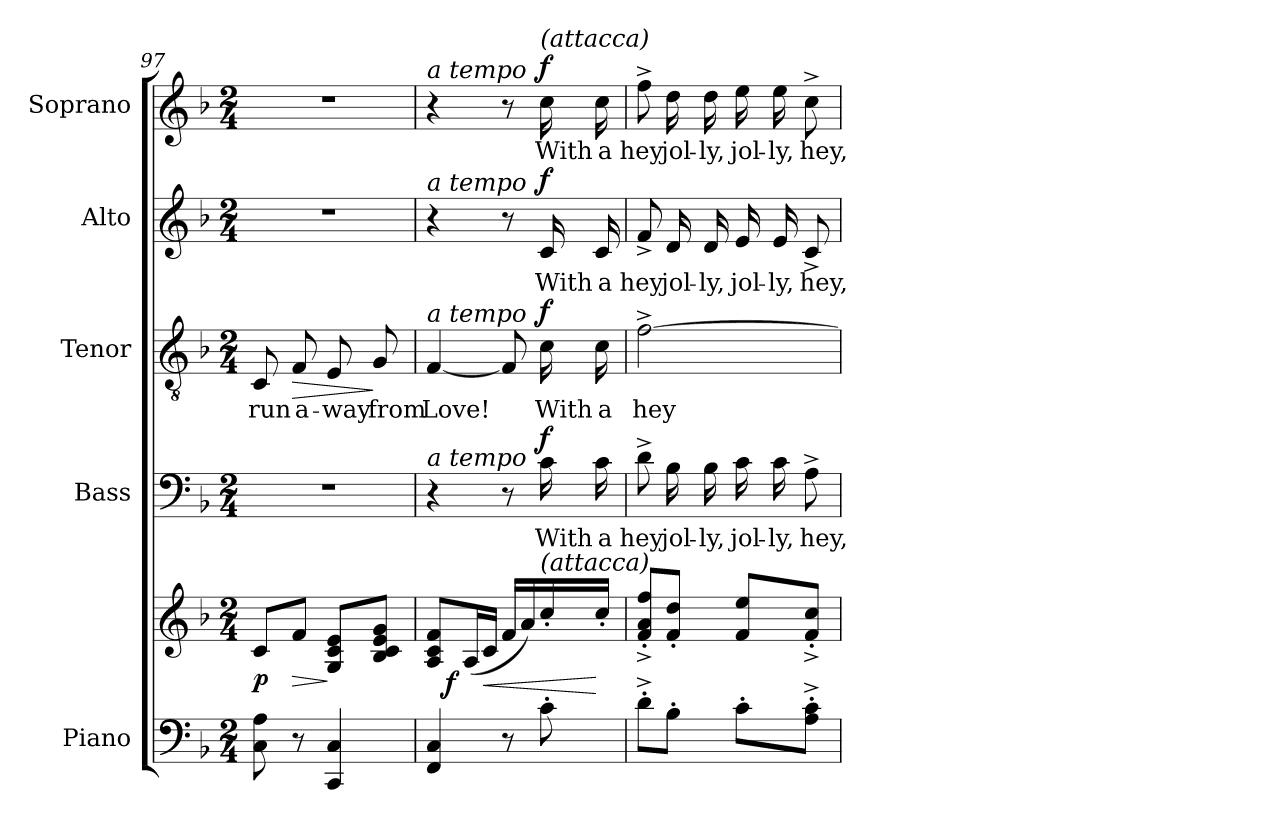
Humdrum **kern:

**kern	**kern	**dynam	**kern	**text	**dynam	**kern	**text	**dynam	**kern	**text	**dynam	**kern	**text	**dynam
*part5	*part5	*part5	*part4	*part4	*part4	*part3	*part3	*part3	*part2	*part2	*part2	*part1	*part1	*part1
*staff6	*staff5	*staff5/6	*staff4	*staff4	*staff4	*staff3	*staff3	*staff3	*staff2	*staff2	*staff2	*staff1	*staff1	*staff1
*I"Piano	*	*	*I"Bass	*	*	*I"Tenor	*	*	*I"Alto	*	*	*I"Soprano	*	*
*I'Pno.	*	*	*I'B.	*	*	*I'T.	*	*	*I'A.	*	*	*I'S.	*	*
*clefF4	*clefG2	*	*clefF4	*	*	*clefGv2	*	*	*clefG2	*	*	*clefG2	*	*
*	*	*	*	*	*	*ITrd7c12	*	*	*	*	*	*	*	*
*k[b-]	*k[b-]	*	*k[b-]	*	*	*k[b-]	*	*	*k[b-]	*	*	*k[b-]	*	*
*F:	*F:	*	*F:	*	*	*F:	*	*	*F:	*	*	*F:	*	*
*M2/4	*M2/4	*	*M2/4	*	*	*M2/4	*	*	*M2/4	*	*	*M2/4	*	*
=97	=97	=97	=97	=97	=97	=97	=97	=97	=97	=97	=97	=97	=97	=97
!	!	!	!LO:N:vis=1	!	!	!	!	!	!	!	!	!	!	!
!	!	!	!	!	!	!	!LO:LY:b:color=#000000	!	!LO:N:vis=1	!	!	!LO:N:vis=1	!	!
8Ci\ 8Ai	8ci/L	p	2r	.	.	8CCi/	run	.	2r	.	.	2r	.	.
!	!	!LO:HP:b	!	!	!	!	!	!	!	!	!	!	!	!
!	!	!	!	!	!	!	!LO:LY:b:color=#000000	!LO:HP:b	!	!	!	!	!	!
8r	8fi/J	>	.	.	.	8FFi/	a-	>	.	.	.	.	.	.
!	!	!	!	!	!	!	!LO:LY:b:color=#000000	!	!	!	!	!	!	!
4CCi/ 4Ci	8Gi/ 8ci 8eiL	]	.	.	.	8EEi/	-way	.	.	.	.	.	.	.
!	!	!	!	!	!	!	!LO:LY:b:color=#000000	!	!	!	!	!	!	!
.	8B-i/ 8ci 8ei 8giJ	.	.	.	.	8GGi/	from	]	.	.	.	.	.	.
=98	=98	=98	=98	=98	=98	=98	=98	=98	=98	=98	=98	=98	=98	=98
!	!	!	!	!	!	!	!	!	!	!	!	!LO:TX:a:i:t=a tempo	!	!
!	!	!	!	!	!	!	!	!	!LO:TX:a:i:t=a tempo	!	!	!	!	!
!	!	!	!	!	!	!LO:TX:a:i:t=a tempo	!	!	!	!	!	!	!	!
!	!	!	!LO:TX:a:i:t=a tempo	!	!	!	!	!	!	!	!	!	!	!
!	!LO:TX:b:i:t=a tempo	!	!	!	!	!	!	!	!	!	!	!	!	!
!	!	!	!	!	!	!	!LO:LY:b:color=#000000	!	!	!	!	!	!	!
*	*^	*	*	*	*	*	*	*	*	*	*	*	*	*
4FFi/ 4Ci	8Ai/ 8ci 8fiL	16ryy	.	4r	.	.	[4FFi/	Love!	.	4r	.	.	4r	.	.
.	.	1024ryy	.	.	.	.	.	.	.	.	.	.	.	.	.
.	.	4ryy	f	.	.	.	.	.	.	.	.	.	.	.	.
.	(16Ai/L	.	.	.	.	.	.	.	.	.	.	.	.	.	.
!	!	!	!LO:HP:b	!	!	!	!	!	!	!	!	!	!	!	!
.	16ci/JJ	.	<	.	.	.	.	.	.	.	.	.	.	.	.
8r	16fi/LL	.	.	8r	.	.	8FFi/]	.	.	8r	.	.	8r	.	.
.	16ai/)	.	.	.	.	.	.	.	.	.	.	.	.	.	.
.	.	8ryy	.	.	.	.	.	.	.	.	.	.	.	.	.
!	!	!	!	!	!LO:LY:b:color=#000000	!	!	!	!	!	!	!	!	!	!
!	!	!	!	!	!	!	!	!LO:LY:b:color=#000000	!	!	!	!	!	!	!
!	!	!	!	!	!	!	!	!	!	!	!LO:LY:b:color=#000000	!	!	!	!
!	!	!	!	!	!	!	!	!	!	!	!	!	!LO:TX:a:i:t=(attacca)	!	!
!	!LO:TX:a:i:t=(attacca)	!	!	!	!	!	!	!	!	!	!	!	!	!	!
!	!	!	!	!	!	!	!	!	!	!	!	!	!	!LO:LY:b:color=#000000	!
8c'i\	16cc'i/	.	.	16ci\	With	f	16Ci\	With	f	16ci/	With	f	16cci\	With	f
!	!	!	!	!	!LO:LY:b:color=#000000	!	!	!	!	!	!	!	!	!	!
!	!	!	!	!	!	!	!	!LO:LY:b:color=#000000	!	!	!	!	!	!	!
!	!	!	!	!	!	!	!	!	!	!	!LO:LY:b:color=#000000	!	!	!	!
!	!	!	!	!	!	!	!	!	!	!	!	!	!	!LO:LY:b:color=#000000	!
.	16cc'i/JJ	.	[	16ci\	a	.	16Ci\	a	.	16ci/	a	.	16cci\	a	.
.	.	32ryy	.	.	.	.	.	.	.	.	.	.	.	.	.
.	.	64ryy	.	.	.	.	.	.	.	.	.	.	.	.	.
.	.	128...ryy	.	.	.	.	.	.	.	.	.	.	.	.	.
*	*v	*v	*	*	*	*	*	*	*	*	*	*	*	*	*
=99	=99	=99	=99	=99	=99	=99	=99	=99	=99	=99	=99	=99	=99	=99
*	*^	*	*	*	*	*	*	*	*	*	*	*	*	*
!	!	!	!	!	!LO:LY:b:color=#000000	!	!	!	!	!	!	!	!	!	!
*	*v	*v	*	*	*	*	*	*	*	*	*	*	*	*	*
*	*^	*	*	*	*	*	*	*	*	*	*	*	*	*
!	!	!	!	!	!	!	!	!LO:LY:b:color=#000000	!	!	!	!	!	!	!
*	*v	*v	*	*	*	*	*	*	*	*	*	*	*	*	*
*	*^	*	*	*	*	*	*	*	*	*	*	*	*	*
!	!	!	!	!	!	!	!	!	!	!	!LO:LY:b:color=#000000	!	!	!	!
*	*v	*v	*	*	*	*	*	*	*	*	*	*	*	*	*
*	*^	*	*	*	*	*	*	*	*	*	*	*	*	*
!	!	!	!	!	!	!	!	!	!	!	!	!	!	!LO:LY:b:color=#000000	!
*	*v	*v	*	*	*	*	*	*	*	*	*	*	*	*	*
8d'^i\L	8fi/'^ 8ai'^ 8ffi'^L	.	8d^i\	hey	.	[2F^i\	hey	.	8f^i/	hey	.	8ff^i\	hey	.
!	!	!	!	!LO:LY:b:color=#000000	!	!	!	!	!	!	!	!	!	!
!	!	!	!	!	!	!	!	!	!	!LO:LY:b:color=#000000	!	!	!	!
!	!	!	!	!	!	!	!	!	!	!	!	!	!LO:LY:b:color=#000000	!
8B-'i\J	8fi/' 8ddi'J	.	16B-i\	jol-	.	.	.	.	16di/	jol-	.	16ddi\	jol-	.
!	!	!	!	!LO:LY:b:color=#000000	!	!	!	!	!	!	!	!	!	!
!	!	!	!	!	!	!	!	!	!	!LO:LY:b:color=#000000	!	!	!	!
!	!	!	!	!	!	!	!	!	!	!	!	!	!LO:LY:b:color=#000000	!
.	.	.	16B-i\	-ly,	.	.	.	.	16di/	-ly,	.	16ddi\	-ly,	.
!	!	!	!	!LO:LY:b:color=#000000	!	!	!	!	!	!	!	!	!	!
!	!	!	!	!	!	!	!	!	!	!LO:LY:b:color=#000000	!	!	!	!
!	!	!	!	!	!	!	!	!	!	!	!	!	!LO:LY:b:color=#000000	!
8c'i\L	8fi/ 8eeiL	.	16ci\	jol-	.	.	.	.	16ei/	jol-	.	16eei\	jol-	.
!	!	!	!	!LO:LY:b:color=#000000	!	!	!	!	!	!	!	!	!	!
!	!	!	!	!	!	!	!	!	!	!LO:LY:b:color=#000000	!	!	!	!
!	!	!	!	!	!	!	!	!	!	!	!	!	!LO:LY:b:color=#000000	!
.	.	.	16ci\	-ly,	.	.	.	.	16ei/	-ly,	.	16eei\	-ly,	.
!	!	!	!	!LO:LY:b:color=#000000	!	!	!	!	!	!	!	!	!	!
!	!	!	!	!	!	!	!	!	!	!LO:LY:b:color=#000000	!	!	!	!
!	!	!	!	!	!	!	!	!	!	!	!	!	!LO:LY:b:color=#000000	!
8Ai\'^ 8ci'^J	8fi/'^ 8cci'^J	.	8A^i\	hey,	.	.	.	.	8c^i/	hey,	.	8cc^i\	hey,	.
=	=	=	=	=	=	=	=	=	=	=	=	=	=	=
*-	*-	*-	*-	*-	*-	*-	*-	*-	*-	*-	*-	*-	*-	*-
